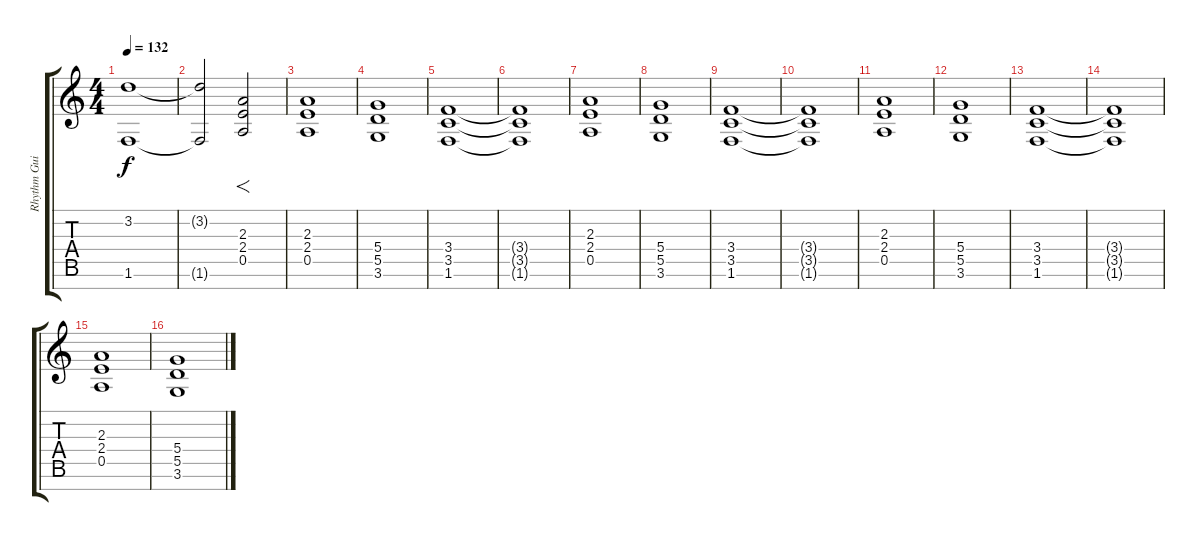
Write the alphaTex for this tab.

\track ("Rhythm Guitar" "Rhythm Gui") {instrument distortionguitar}
\staff {score tabs}
\tuning (E4 B3 G3 D3 A2 E2 B1) {hide}
\ts (4 4)
\tempo 132
\clef g2
\ks aminor
(3.2 1.6).1{dy f} |
(3.2{t} 1.6{t}).2 (2.3 2.4 0.5).2{f instrument distortionguitar} |
(2.3 2.4 0.5).1 |
(5.4 5.5 3.6).1 |
(3.4 3.5 1.6).1 |
(3.4{t} 3.5{t} 1.6{t}).1 |
(2.3 2.4 0.5).1 |
(5.4 5.5 3.6).1 |
(3.4 3.5 1.6).1 |
(3.4{t} 3.5{t} 1.6{t}).1 |
(2.3 2.4 0.5).1 |
(5.4 5.5 3.6).1 |
(3.4 3.5 1.6).1 |
(3.4{t} 3.5{t} 1.6{t}).1 |
(2.3 2.4 0.5).1 |
(5.4 5.5 3.6).1
